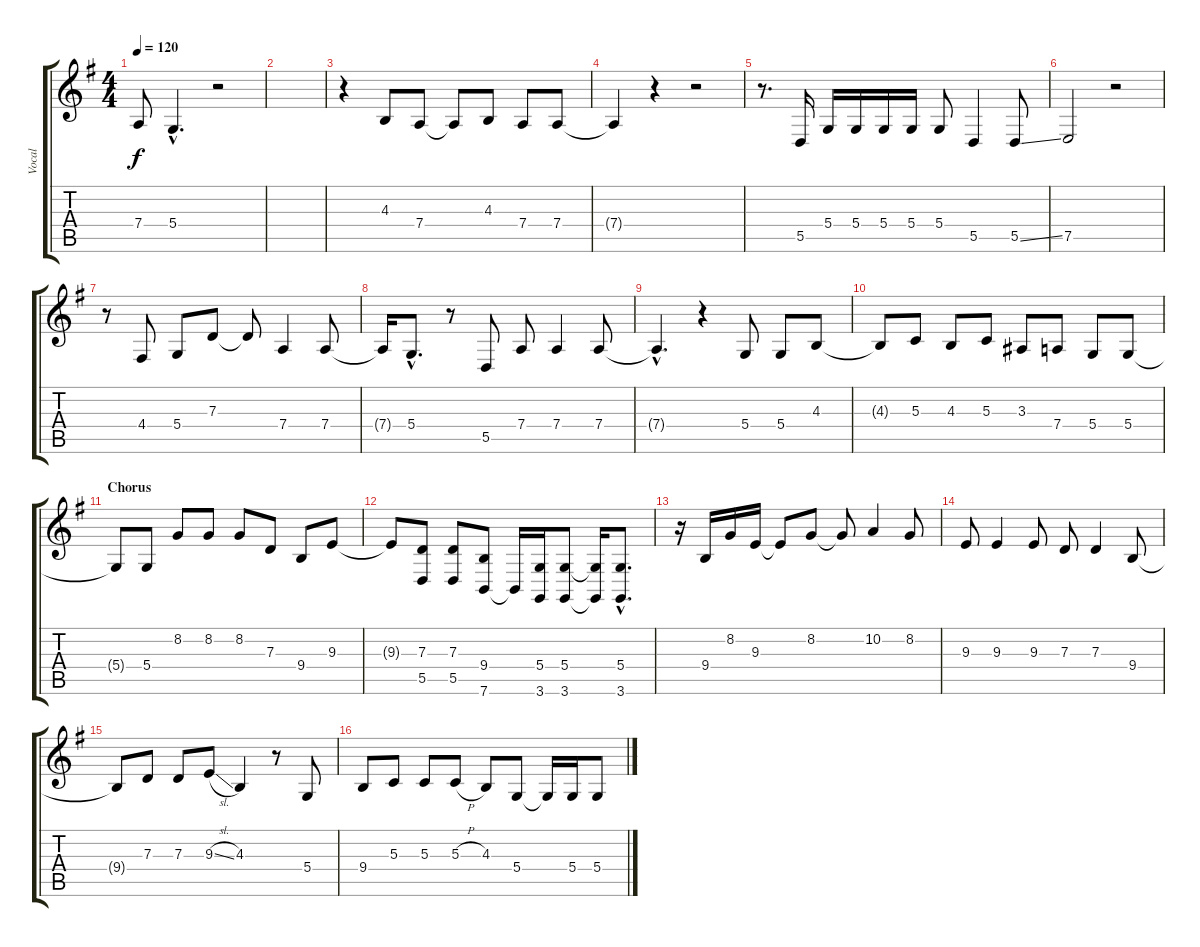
\track ("Vocal" "Vocal") {instrument violin}
\staff {score tabs}
\tuning (E4 B3 G3 D3 A2 E2) {hide}
\ts (4 4)
\tempo 120
\clef g2
\ks g
7.4{t}.8{dy f} 5.4{hac}.4{d} r.2 |
|
r.4 4.3.8 7.4.8 7.4{t}.8 4.3.8 7.4.8 7.4.8 |
7.4{t}.4 r.4 r.2 |
r.8{d} 5.5.16 5.4.16 5.4.16 5.4.16 5.4.16 5.4.8 5.5.4 5.5{ss}.8 |
7.5.2 r.2 |
r.8 4.4.8 5.4.8 7.3.8 7.3{t}.8 7.4.4 7.4.8 |
7.4{t}.16 5.4{hac}.8{d} r.8 5.5.8 7.4.8 7.4.4 7.4.8 |
7.4{hac t}.4{d} r.4 5.4.8 5.4.8 4.3.8 |
4.3{t}.8 5.3.8 4.3.8 5.3.8 3.3.8 7.4.8 5.4.8 5.4.8 |
\section ("" "Chorus")
5.4{t}.8 5.4.8 8.2.8 8.2.8 8.2.8 7.3.8 9.4.8 9.3.8 |
9.3{t}.8 (7.3 5.5).8 (7.3 5.5).8 (9.4 7.6).8 7.6{t}.16 (5.4 3.6).16 (5.4 3.6).8 (5.4{t} 3.6{t}).16 (5.4{hac} 3.6{hac}).8{d} |
r.16 9.4.16 8.2.16 9.3.16 9.3{t}.8 8.2.8 8.2{t}.8 10.2.4 8.2.8 |
9.3.8 9.3.4 9.3.8 7.3.8 7.3.4 9.4.8 |
9.4{t}.8 7.3.8 7.3.8 9.3{sl}.8 4.3.4 r.8 5.4.8 |
9.4.8 5.3.8 5.3.8 5.3{h}.8 4.3.8 5.4.8 5.4{t}.16 5.4.16 5.4.8
